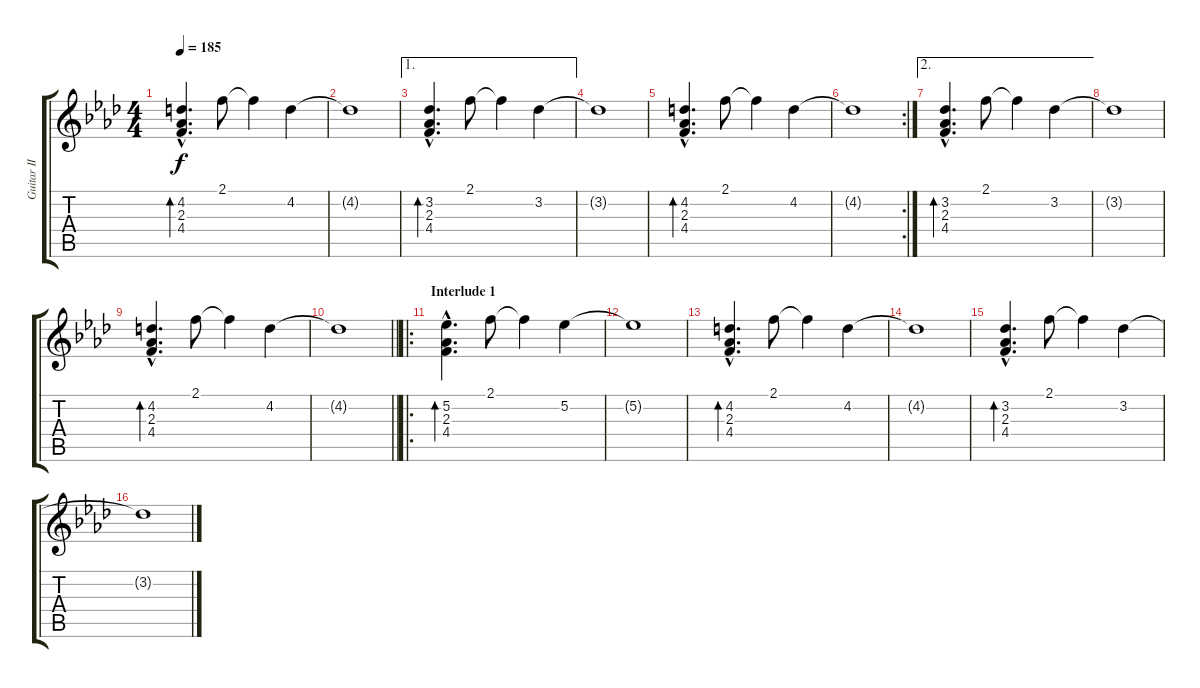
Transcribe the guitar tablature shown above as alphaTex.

\track ("Guitar II" "Guitar II") {instrument distortionguitar}
\staff {score tabs}
\tuning (Eb4 Bb3 Gb3 Db3 Ab2 Db2) {hide}
\ts (4 4)
\tempo 185
\clef g2
\ks fminor
(4.2{hac} 2.3{hac} 4.4{hac}).4{d bd 120 dy f} 2.1.8 2.1{t}.4 4.2.4 |
4.2{t}.1 |
\ae 1
(3.2{hac} 2.3{hac} 4.4{hac}).4{d bd 120} 2.1.8 2.1{t}.4 3.2.4 |
3.2{t}.1 |
(4.2{hac} 2.3{hac} 4.4{hac}).4{d bd 120} 2.1.8 2.1{t}.4 4.2.4 |
\rc 2
4.2{t}.1 |
\ae 2
(3.2{hac} 2.3{hac} 4.4{hac}).4{d bd 120} 2.1.8 2.1{t}.4 3.2.4 |
3.2{t}.1 |
(4.2{hac} 2.3{hac} 4.4{hac}).4{d bd 120} 2.1.8 2.1{t}.4 4.2.4 |
\barLineRight lightlight
4.2{t}.1 |
\ro
\section ("" "Interlude 1")
(5.2{hac} 2.3{hac} 4.4{hac}).4{d bd 120} 2.1.8 2.1{t}.4 5.2.4 |
5.2{t}.1 |
(4.2{hac} 2.3{hac} 4.4{hac}).4{d bd 120} 2.1.8 2.1{t}.4 4.2.4 |
4.2{t}.1 |
(3.2{hac} 2.3{hac} 4.4{hac}).4{d bd 120} 2.1.8 2.1{t}.4 3.2.4 |
3.2{t}.1
